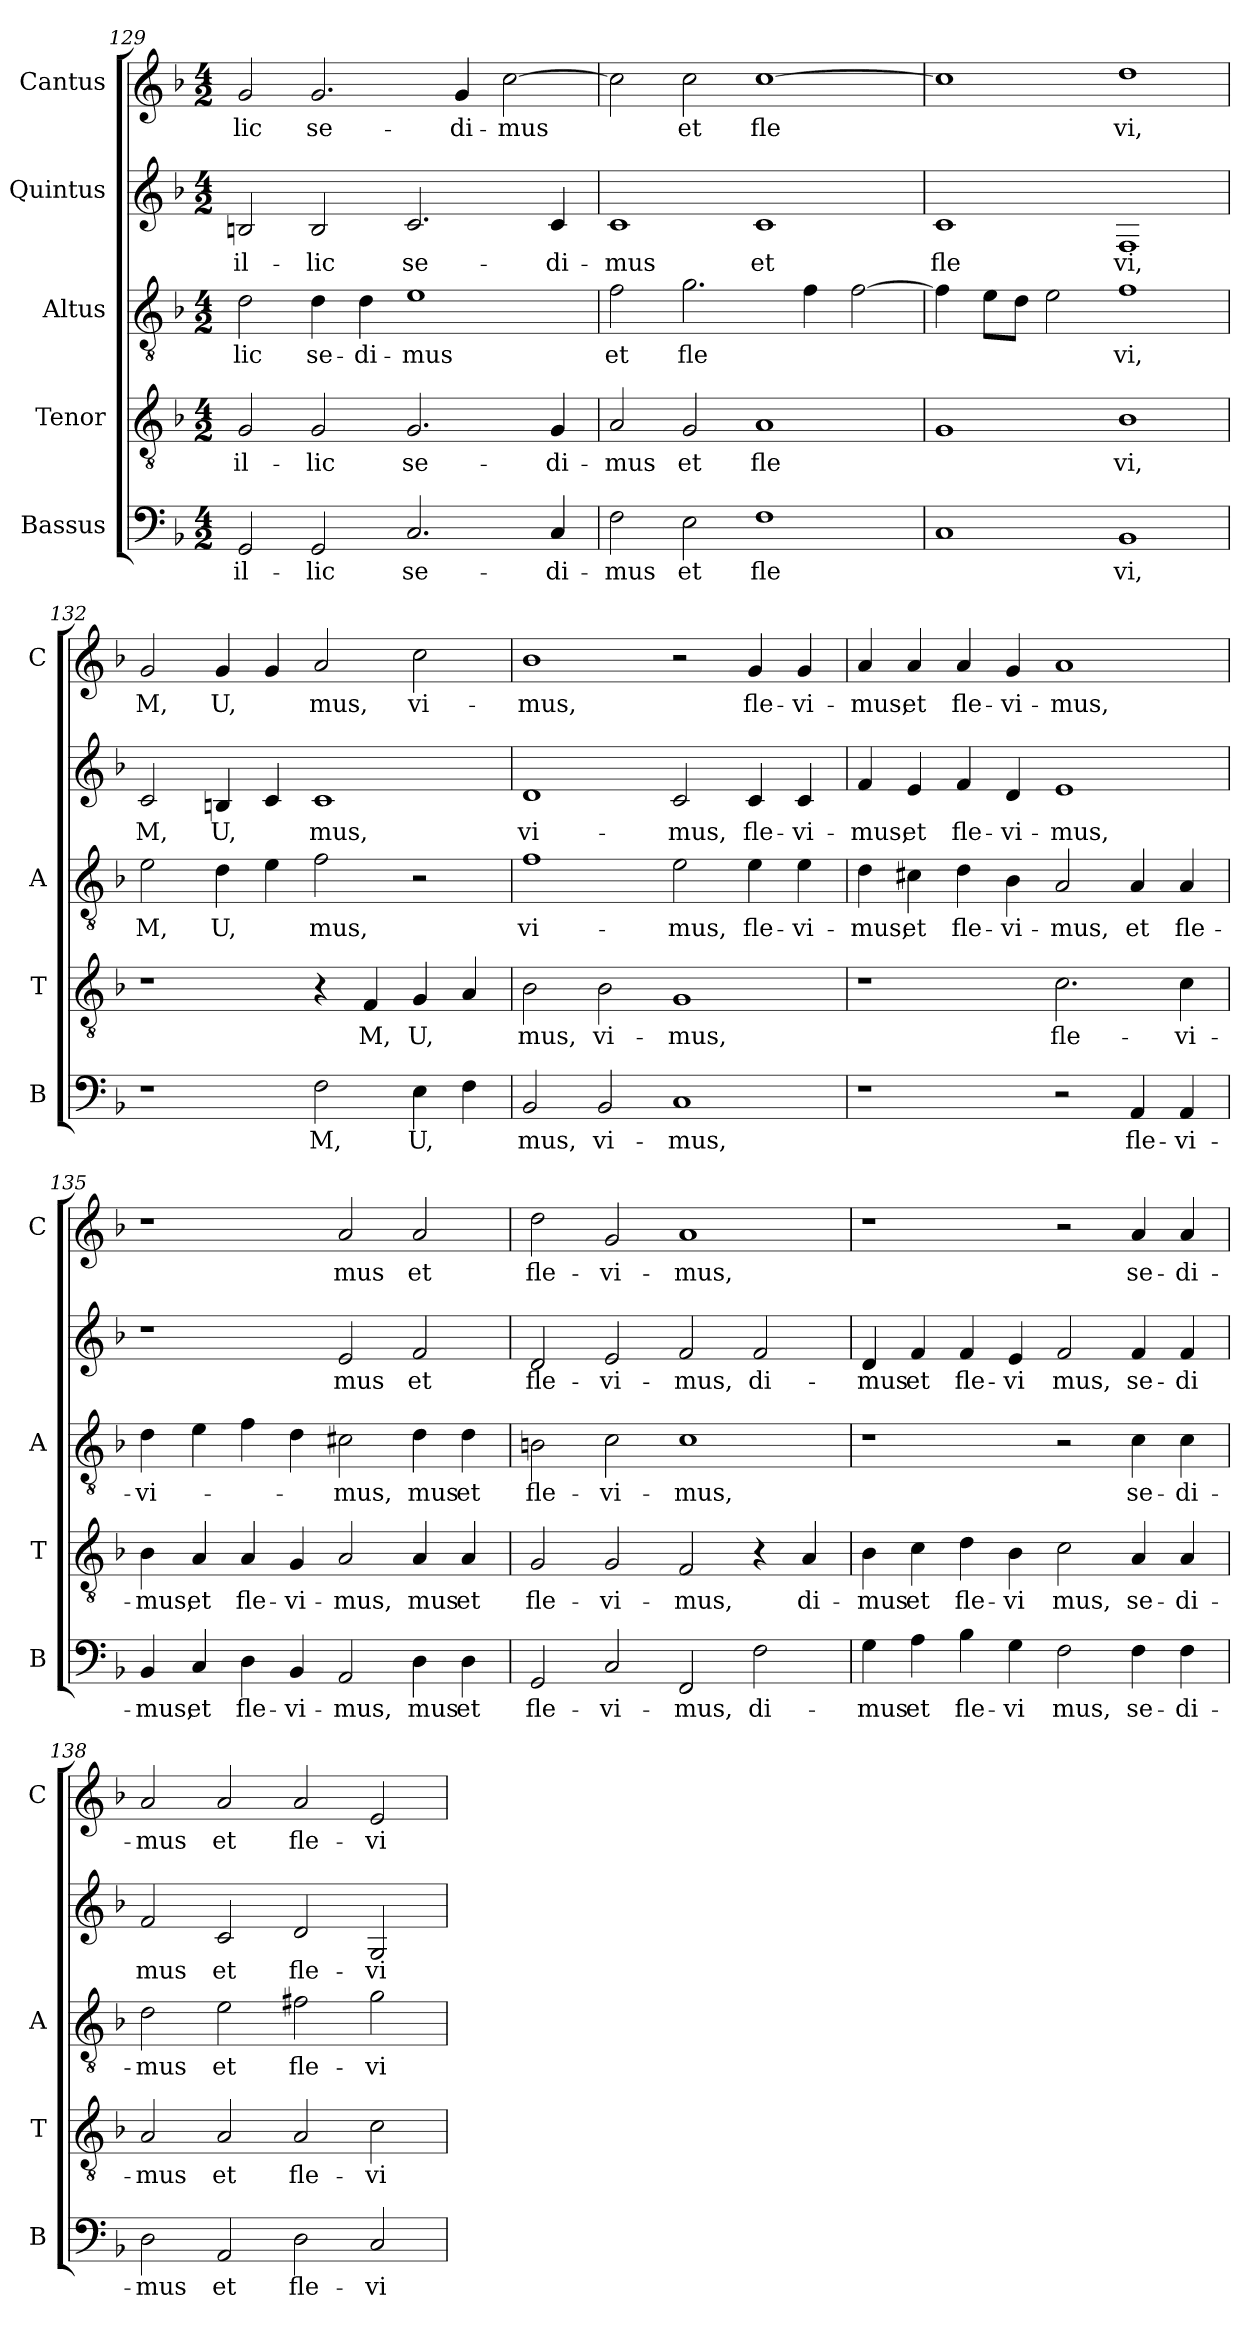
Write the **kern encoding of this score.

**kern	**text	**kern	**text	**kern	**text	**kern	**text	**kern	**text
*part5	*part5	*part4	*part4	*part3	*part3	*part2	*part2	*part1	*part1
*staff5	*staff5	*staff4	*staff4	*staff3	*staff3	*staff2	*staff2	*staff1	*staff1
*I"Bassus	*	*I"Tenor	*	*I"Altus	*	*I"Quintus	*	*I"Cantus	*
*I'B	*	*I'T	*	*I'A	*	*	*	*I'C	*
*clefF4	*	*clefGv2	*	*clefGv2	*	*clefG2	*	*clefG2	*
*k[b-]	*	*k[b-]	*	*k[b-]	*	*k[b-]	*	*k[b-]	*
*F:	*	*F:	*	*F:	*	*F:	*	*F:	*
*M4/2	*	*M4/2	*	*M4/2	*	*M4/2	*	*M4/2	*
=129	=129	=129	=129	=129	=129	=129	=129	=129	=129
!	!LO:LY:b	!	!LO:LY:b	!	!LO:LY:b	!	!LO:LY:b	!	!LO:LY:b
2GG/	il-	2G/	il-	2d\	-lic	2Bn/	il-	2g/	-lic
!	!LO:LY:b	!	!LO:LY:b	!	!LO:LY:b	!	!LO:LY:b	!	!LO:LY:b
2GG/	-lic	2G/	-lic	4d\	se-	2B/	-lic	2.g/	se-
!	!	!	!	!	!LO:LY:b	!	!	!	!
.	.	.	.	4d\	-di-	.	.	.	.
!	!LO:LY:b	!	!LO:LY:b	!	!LO:LY:b	!	!LO:LY:b	!	!
2.C/	se-	2.G/	se-	1e	-mus	2.c/	se-	.	.
!	!	!	!	!	!	!	!	!	!LO:LY:b
.	.	.	.	.	.	.	.	4g/	-di-
!	!	!	!	!	!	!	!	!	!LO:LY:b
.	.	.	.	.	.	.	.	[2cc\	-mus
!	!LO:LY:b	!	!LO:LY:b	!	!	!	!LO:LY:b	!	!
4C/	-di-	4G/	-di-	.	.	4c/	-di-	.	.
=130	=130	=130	=130	=130	=130	=130	=130	=130	=130
!	!LO:LY:b	!	!LO:LY:b	!	!LO:LY:b	!	!LO:LY:b	!	!
2F\	-mus	2A/	-mus	2f\	et	1c	-mus	2cc\]	.
!	!LO:LY:b	!	!LO:LY:b	!	!LO:LY:b	!	!	!	!LO:LY:b
2E\	et	2G/	et	2.g\	fle	.	.	2cc\	et
!	!LO:LY:b	!	!LO:LY:b	!	!	!	!LO:LY:b	!	!LO:LY:b
1F	fle	1A	fle	.	.	1c	et	[1cc	fle
.	.	.	.	4f\	.	.	.	.	.
.	.	.	.	[2f\	.	.	.	.	.
=131	=131	=131	=131	=131	=131	=131	=131	=131	=131
!	!	!	!	!	!	!	!LO:LY:b	!	!
1C	.	1G	.	4f\]	.	1c	fle	1cc]	.
.	.	.	.	8e\L	.	.	.	.	.
.	.	.	.	8d\J	.	.	.	.	.
.	.	.	.	2e\	.	.	.	.	.
!	!LO:LY:b	!	!LO:LY:b	!	!LO:LY:b	!	!LO:LY:b	!	!LO:LY:b
1BB-	vi,	1B-	vi,	1f	vi,	1F	vi,	1dd	vi,
=132!	=132!	=132!	=132!	=132!	=132!	=132!	=132!	=132!	=132!
!	!	!	!	!	!LO:LY:b	!	!LO:LY:b	!	!LO:LY:b
1r	.	1r	.	2e\	M,	2c/	M,	2g/	M,
!	!	!	!	!	!LO:LY:b	!	!LO:LY:b	!	!LO:LY:b
.	.	.	.	4d\	U,	4Bn/	U,	4g/	U,
.	.	.	.	4e\	.	4c/	.	4g/	.
!	!LO:LY:b	!	!	!	!LO:LY:b	!	!LO:LY:b	!	!LO:LY:b
2F\	M,	4r	.	2f\	mus,	1c	mus,	2a/	mus,
!	!	!	!LO:LY:b	!	!	!	!	!	!
.	.	4F/	M,	.	.	.	.	.	.
!	!LO:LY:b	!	!LO:LY:b	!	!	!	!	!	!LO:LY:b
4E\	U,	4G/	U,	2r	.	.	.	2cc\	vi-
4F\	.	4A/	.	.	.	.	.	.	.
!!LO:LB:g=z
=133	=133	=133	=133	=133	=133	=133	=133	=133	=133
!	!LO:LY:b	!	!LO:LY:b	!	!LO:LY:b	!	!LO:LY:b	!	!LO:LY:b
2BB-/	mus,	2B-\	mus,	1f	vi-	1d	vi-	1b-	-mus,
!	!LO:LY:b	!	!LO:LY:b	!	!	!	!	!	!
2BB-/	vi-	2B-\	vi-	.	.	.	.	.	.
!	!LO:LY:b	!	!LO:LY:b	!	!LO:LY:b	!	!LO:LY:b	!	!
1C	-mus,	1G	-mus,	2e\	-mus,	2c/	-mus,	2r	.
!	!	!	!	!	!LO:LY:b	!	!LO:LY:b	!	!LO:LY:b
.	.	.	.	4e\	fle-	4c/	fle-	4g/	fle-
!	!	!	!	!	!LO:LY:b	!	!LO:LY:b	!	!LO:LY:b
.	.	.	.	4e\	-vi-	4c/	-vi-	4g/	-vi-
=134	=134	=134	=134	=134	=134	=134	=134	=134	=134
!	!	!	!	!	!LO:LY:b	!	!LO:LY:b	!	!LO:LY:b
1r	.	1r	.	4d\	-mus,	4f/	-mus,	4a/	-mus,
!	!	!	!	!	!LO:LY:b	!	!LO:LY:b	!	!LO:LY:b
.	.	.	.	4c#X\	et	4e/	et	4a/	et
!	!	!	!	!	!LO:LY:b	!	!LO:LY:b	!	!LO:LY:b
.	.	.	.	4d\	fle-	4f/	fle-	4a/	fle-
!	!	!	!	!	!LO:LY:b	!	!LO:LY:b	!	!LO:LY:b
.	.	.	.	4B-\	-vi-	4d/	-vi-	4g/	-vi-
!	!	!	!LO:LY:b	!	!LO:LY:b	!	!LO:LY:b	!	!LO:LY:b
2r	.	2.c\	fle-	2A/	-mus,	1e	-mus,	1a	-mus,
!	!LO:LY:b	!	!	!	!LO:LY:b	!	!	!	!
4AA/	fle-	.	.	4A/	et	.	.	.	.
!	!LO:LY:b	!	!LO:LY:b	!	!LO:LY:b	!	!	!	!
4AA/	-vi-	4c\	-vi-	4A/	fle-	.	.	.	.
=135	=135	=135	=135	=135	=135	=135	=135	=135	=135
!	!LO:LY:b	!	!LO:LY:b	!	!LO:LY:b	!	!	!	!
4BB-/	-mus,	4B-\	-mus,	4d\	-vi-	1r	.	1r	.
!	!LO:LY:b	!	!LO:LY:b	!	!	!	!	!	!
4C/	et	4A/	et	4e\	.	.	.	.	.
!	!LO:LY:b	!	!LO:LY:b	!	!	!	!	!	!
4D\	fle-	4A/	fle-	4f\	.	.	.	.	.
!	!LO:LY:b	!	!LO:LY:b	!	!	!	!	!	!
4BB-/	-vi-	4G/	-vi-	4d\	.	.	.	.	.
!	!LO:LY:b	!	!LO:LY:b	!	!LO:LY:b	!	!LO:LY:b	!	!LO:LY:b
2AA/	-mus,	2A/	-mus,	2c#X\	-mus,	2e/	mus	2a/	mus
!	!LO:LY:b	!	!LO:LY:b	!	!LO:LY:b	!	!LO:LY:b	!	!LO:LY:b
4D\	mus	4A/	mus	4d\	mus	2f/	et	2a/	et
!	!LO:LY:b	!	!LO:LY:b	!	!LO:LY:b	!	!	!	!
4D\	et	4A/	et	4d\	et	.	.	.	.
=136	=136	=136	=136	=136	=136	=136	=136	=136	=136
!	!LO:LY:b	!	!LO:LY:b	!	!LO:LY:b	!	!LO:LY:b	!	!LO:LY:b
2GG/	fle-	2G/	fle-	2Bn\	fle-	2d/	fle-	2dd\	fle-
!	!LO:LY:b	!	!LO:LY:b	!	!LO:LY:b	!	!LO:LY:b	!	!LO:LY:b
2C/	-vi-	2G/	-vi-	2c\	-vi-	2e/	-vi-	2g/	-vi-
!	!LO:LY:b	!	!LO:LY:b	!	!LO:LY:b	!	!LO:LY:b	!	!LO:LY:b
2FF/	-mus,	2F/	-mus,	1c	-mus,	2f/	-mus,	1a	-mus,
!	!LO:LY:b	!	!	!	!	!	!LO:LY:b	!	!
2F\	di-	4r	.	.	.	2f/	di-	.	.
!	!	!	!LO:LY:b	!	!	!	!	!	!
.	.	4A/	di-	.	.	.	.	.	.
=137	=137	=137	=137	=137	=137	=137	=137	=137	=137
!	!LO:LY:b	!	!LO:LY:b	!	!	!	!LO:LY:b	!	!
4G\	-mus	4B-\	-mus	1r	.	4d/	-mus	1r	.
!	!LO:LY:b	!	!LO:LY:b	!	!	!	!LO:LY:b	!	!
4A\	et	4c\	et	.	.	4f/	et	.	.
!	!LO:LY:b	!	!LO:LY:b	!	!	!	!LO:LY:b	!	!
4B-\	fle-	4d\	fle-	.	.	4f/	fle-	.	.
!	!LO:LY:b	!	!LO:LY:b	!	!	!	!LO:LY:b	!	!
4G\	-vi	4B-\	-vi	.	.	4e/	-vi	.	.
!	!LO:LY:b	!	!LO:LY:b	!	!	!	!LO:LY:b	!	!
2F\	mus,	2c\	mus,	2r	.	2f/	mus,	2r	.
!	!LO:LY:b	!	!LO:LY:b	!	!LO:LY:b	!	!LO:LY:b	!	!LO:LY:b
4F\	se-	4A/	se-	4c\	se-	4f/	se-	4a/	se-
!	!LO:LY:b	!	!LO:LY:b	!	!LO:LY:b	!	!LO:LY:b	!	!LO:LY:b
4F\	-di-	4A/	-di-	4c\	-di-	4f/	-di	4a/	-di-
=138	=138	=138	=138	=138	=138	=138	=138	=138	=138
!	!LO:LY:b	!	!LO:LY:b	!	!LO:LY:b	!	!LO:LY:b	!	!LO:LY:b
2D\	-mus	2A/	-mus	2d\	-mus	2f/	mus	2a/	-mus
!	!LO:LY:b	!	!LO:LY:b	!	!LO:LY:b	!	!LO:LY:b	!	!LO:LY:b
2AA/	et	2A/	et	2e\	et	2c/	et	2a/	et
!	!LO:LY:b	!	!LO:LY:b	!	!LO:LY:b	!	!LO:LY:b	!	!LO:LY:b
2D\	fle-	2A/	fle-	2f#X\	fle-	2d/	fle-	2a/	fle-
!	!LO:LY:b	!	!LO:LY:b	!	!LO:LY:b	!	!LO:LY:b	!	!LO:LY:b
2C/	-vi	2c\	-vi	2g\	-vi	2G/	-vi-	2e/	-vi
=	=	=	=	=	=	=	=	=	=
*-	*-	*-	*-	*-	*-	*-	*-	*-	*-
